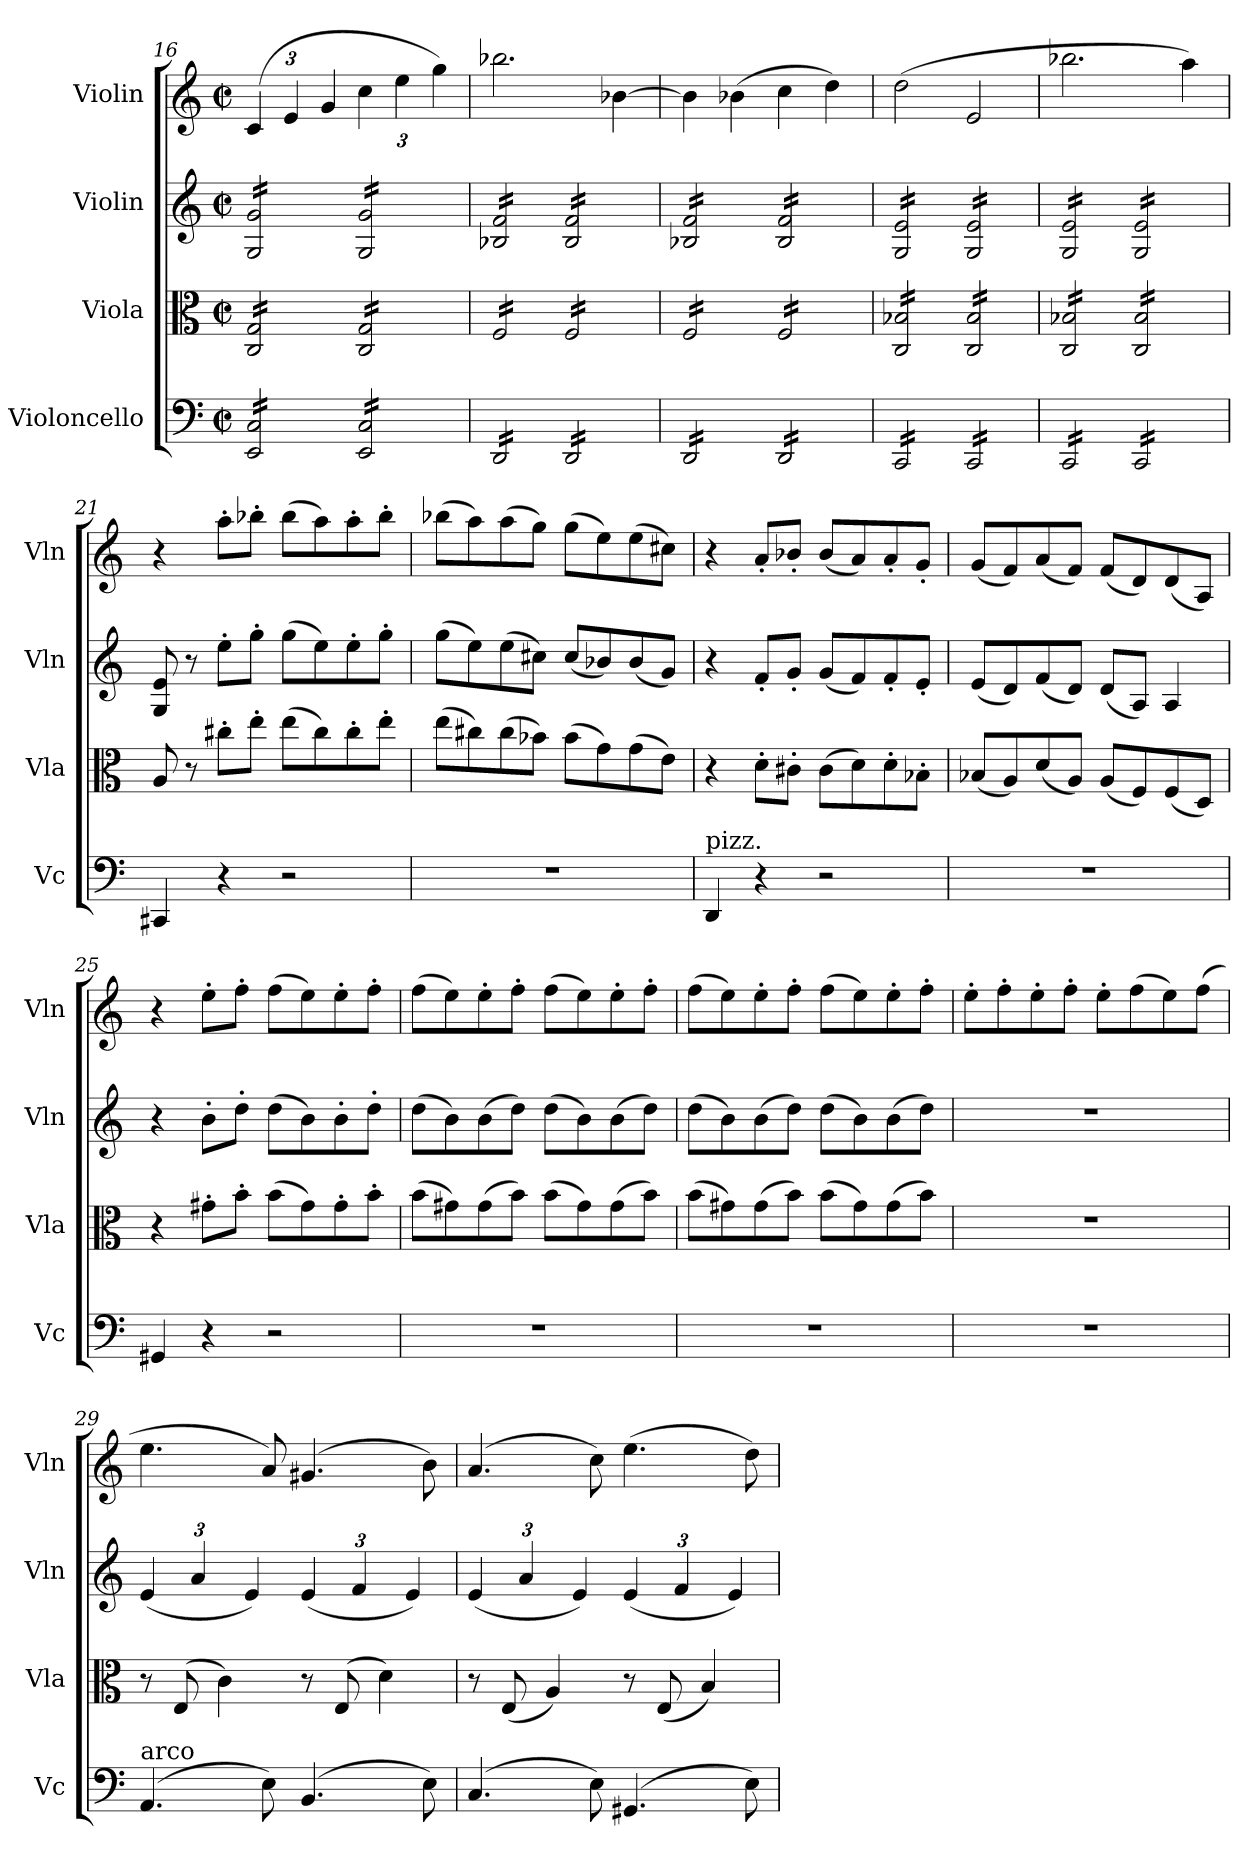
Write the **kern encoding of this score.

**kern	**kern	**kern	**kern
*part4	*part3	*part2	*part1
*staff4	*staff3	*staff2	*staff1
*I"Violoncello	*I"Viola	*I"Violin	*I"Violin
*I'Vc	*I'Vla	*I'Vln	*I'Vln
*clefF4	*clefC3	*clefG2	*clefG2
*k[]	*k[]	*k[]	*k[]
*M2/2	*M2/2	*M2/2	*M2/2
*met(c|)	*met(c|)	*met(c|)	*met(c|)
*	*	*	*Xbrackettup
=16	=16	=16	=16
*tremolo	*	*	*
*	*tremolo	*	*
*	*	*tremolo	*
16EE/ 16C/LL	16C/ 16G/LL	16G/ 16g/LL	(6c/
16EE/ 16C/	16C/ 16G/	16G/ 16g/	.
16EE/ 16C/	16C/ 16G/	16G/ 16g/	.
.	.	.	6e/
16EE/ 16C/	16C/ 16G/	16G/ 16g/	.
16EE/ 16C/	16C/ 16G/	16G/ 16g/	.
16EE/ 16C/	16C/ 16G/	16G/ 16g/	.
.	.	.	6g/
16EE/ 16C/	16C/ 16G/	16G/ 16g/	.
16EE/ 16C/JJ	16C/ 16G/JJ	16G/ 16g/JJ	.
16EE/ 16C/LL	16C/ 16G/LL	16G/ 16g/LL	6cc\
16EE/ 16C/	16C/ 16G/	16G/ 16g/	.
16EE/ 16C/	16C/ 16G/	16G/ 16g/	.
.	.	.	6ee\
16EE/ 16C/	16C/ 16G/	16G/ 16g/	.
16EE/ 16C/	16C/ 16G/	16G/ 16g/	.
16EE/ 16C/	16C/ 16G/	16G/ 16g/	.
.	.	.	6gg\)
16EE/ 16C/	16C/ 16G/	16G/ 16g/	.
16EE/ 16C/JJ	16C/ 16G/JJ	16G/ 16g/JJ	.
=17	=17	=17	=17
16DD/LL	16F/LL	16B-X/ 16f/LL	2.bb-X\
16DD/	16F/	16B-X/ 16f/	.
16DD/	16F/	16B-X/ 16f/	.
16DD/	16F/	16B-X/ 16f/	.
16DD/	16F/	16B-X/ 16f/	.
16DD/	16F/	16B-X/ 16f/	.
16DD/	16F/	16B-X/ 16f/	.
16DD/JJ	16F/JJ	16B-X/ 16f/JJ	.
16DD/LL	16F/LL	16B-/ 16f/LL	.
16DD/	16F/	16B-/ 16f/	.
16DD/	16F/	16B-/ 16f/	.
16DD/	16F/	16B-/ 16f/	.
16DD/	16F/	16B-/ 16f/	[4b-X\
16DD/	16F/	16B-/ 16f/	.
16DD/	16F/	16B-/ 16f/	.
16DD/JJ	16F/JJ	16B-/ 16f/JJ	.
!!LO:LB:g=z
=18	=18	=18	=18
16DD/LL	16F/LL	16B-X/ 16f/LL	4b-\]
16DD/	16F/	16B-X/ 16f/	.
16DD/	16F/	16B-X/ 16f/	.
16DD/	16F/	16B-X/ 16f/	.
16DD/	16F/	16B-X/ 16f/	(4b-X\
16DD/	16F/	16B-X/ 16f/	.
16DD/	16F/	16B-X/ 16f/	.
16DD/JJ	16F/JJ	16B-X/ 16f/JJ	.
16DD/LL	16F/LL	16B-/ 16f/LL	4cc\
16DD/	16F/	16B-/ 16f/	.
16DD/	16F/	16B-/ 16f/	.
16DD/	16F/	16B-/ 16f/	.
16DD/	16F/	16B-/ 16f/	4dd\)
16DD/	16F/	16B-/ 16f/	.
16DD/	16F/	16B-/ 16f/	.
16DD/JJ	16F/JJ	16B-/ 16f/JJ	.
=19	=19	=19	=19
16CC/LL	16C/ 16B-X/LL	16G/ 16e/LL	(2dd\
16CC/	16C/ 16B-X/	16G/ 16e/	.
16CC/	16C/ 16B-X/	16G/ 16e/	.
16CC/	16C/ 16B-X/	16G/ 16e/	.
16CC/	16C/ 16B-X/	16G/ 16e/	.
16CC/	16C/ 16B-X/	16G/ 16e/	.
16CC/	16C/ 16B-X/	16G/ 16e/	.
16CC/JJ	16C/ 16B-X/JJ	16G/ 16e/JJ	.
16CC/LL	16C/ 16B-/LL	16G/ 16e/LL	2e/
16CC/	16C/ 16B-/	16G/ 16e/	.
16CC/	16C/ 16B-/	16G/ 16e/	.
16CC/	16C/ 16B-/	16G/ 16e/	.
16CC/	16C/ 16B-/	16G/ 16e/	.
16CC/	16C/ 16B-/	16G/ 16e/	.
16CC/	16C/ 16B-/	16G/ 16e/	.
16CC/JJ	16C/ 16B-/JJ	16G/ 16e/JJ	.
=20	=20	=20	=20
16CC/LL	16C/ 16B-X/LL	16G/ 16e/LL	2.bb-X\
16CC/	16C/ 16B-X/	16G/ 16e/	.
16CC/	16C/ 16B-X/	16G/ 16e/	.
16CC/	16C/ 16B-X/	16G/ 16e/	.
16CC/	16C/ 16B-X/	16G/ 16e/	.
16CC/	16C/ 16B-X/	16G/ 16e/	.
16CC/	16C/ 16B-X/	16G/ 16e/	.
16CC/JJ	16C/ 16B-X/JJ	16G/ 16e/JJ	.
16CC/LL	16C/ 16B-/LL	16G/ 16e/LL	.
16CC/	16C/ 16B-/	16G/ 16e/	.
16CC/	16C/ 16B-/	16G/ 16e/	.
16CC/	16C/ 16B-/	16G/ 16e/	.
16CC/	16C/ 16B-/	16G/ 16e/	4aa\)
16CC/	16C/ 16B-/	16G/ 16e/	.
16CC/	16C/ 16B-/	16G/ 16e/	.
16CC/JJ	16C/ 16B-/JJ	16G/ 16e/JJ	.
*	*	*Xtremolo	*
*	*Xtremolo	*	*
*Xtremolo	*	*	*
=21	=21	=21	=21
4CC#X/	8A/	8G/ 8e/	4r
.	8r	8r	.
4r	8cc#X'\L	8ee'\L	8aa'\L
.	8ee'\J	8gg'\J	8bb-X'\J
2r	(8ee\L	(8gg\L	(8bb-\L
.	8cc#\)	8ee\)	8aa\)
.	8cc#'\	8ee'\	8aa'\
.	8ee'\J	8gg'\J	8bb-'\J
=22	=22	=22	=22
1r	(8ee\L	(8gg\L	(8bb-X\L
.	8cc#X\)	8ee\)	8aa\)
.	(8cc#\	(8ee\	(8aa\
.	8b-X\J)	8cc#X\J)	8gg\J)
.	(8b-\L	(8cc#/L	(8gg\L
.	8g\)	8b-X/)	8ee\)
.	(8g\	(8b-/	(8ee\
.	8e\J)	8g/J)	8cc#X\J)
=23	=23	=23	=23
!LO:TX:a:t=pizz.	!	!	!
4DD/	4r	4r	4r
4r	8d'\L	8f'/L	8a'/L
.	8c#X'\J	8g'/J	8b-X'/J
2r	(8c#\L	(8g/L	(8b-/L
.	8d\)	8f/)	8a/)
.	8d'\	8f'/	8a'/
.	8B-X'\J	8e'/J	8g'/J
=24	=24	=24	=24
1r	(8B-X/L	(8e/L	(8g/L
.	8A/)	8d/)	8f/)
.	(8d/	(8f/	(8a/
.	8A/J)	8d/J)	8f/J)
.	(8A/L	(8d/L	(8f/L
.	8F/)	8A/J)	8d/)
.	(8F/	4A/	(8d/
.	8D/J)	.	8A/J)
=25	=25	=25	=25
4GG#X/	4r	4r	4r
4r	8g#X'\L	8b'\L	8ee'\L
.	8b'\J	8dd'\J	8ff'\J
2r	(8b\L	(8dd\L	(8ff\L
.	8g#\)	8b\)	8ee\)
.	8g#'\	8b'\	8ee'\
.	8b'\J	8dd'\J	8ff'\J
!!LO:LB:g=z
=26	=26	=26	=26
1r	(8b\L	(8dd\L	(8ff\L
.	8g#X\)	8b\)	8ee\)
.	(8g#\	(8b\	8ee'\
.	8b\J)	8dd\J)	8ff'\J
.	(8b\L	(8dd\L	(8ff\L
.	8g#\)	8b\)	8ee\)
.	(8g#\	(8b\	8ee'\
.	8b\J)	8dd\J)	8ff'\J
=27	=27	=27	=27
1r	(8b\L	(8dd\L	(8ff\L
.	8g#X\)	8b\)	8ee\)
.	(8g#\	(8b\	8ee'\
.	8b\J)	8dd\J)	8ff'\J
.	(8b\L	(8dd\L	(8ff\L
.	8g#\)	8b\)	8ee\)
.	(8g#\	(8b\	8ee'\
.	8b\J)	8dd\J)	8ff'\J
=28	=28	=28	=28
1r	1r	1r	8ee'\L
.	.	.	8ff'\
.	.	.	8ee'\
.	.	.	8ff'\J
.	.	.	8ee'\L
.	.	.	(8ff\
.	.	.	8ee\)
.	.	.	(8ff\J
=29	=29	=29	=29
*	*	*Xbrackettup	*
!LO:TX:a:t=arco	!	!	!
(4.AA/	8r	(6e/	4.ee\
.	(8E/	.	.
.	.	6a/	.
.	4c\)	.	.
.	.	6e/)	.
8E\)	.	.	8a/)
(4.BB/	8r	(6e/	(4.g#X/
.	(8E/	.	.
.	.	6f/	.
.	4d\)	.	.
.	.	6e/)	.
8E\)	.	.	8b\)
=30	=30	=30	=30
(4.C/	8r	(6e/	(4.a/
.	(8E/	.	.
.	.	6a/	.
.	4A/)	.	.
.	.	6e/)	.
8E\)	.	.	8cc\)
(4.GG#X/	8r	(6e/	(4.ee\
.	(8E/	.	.
.	.	6f/	.
.	4B/)	.	.
.	.	6e/)	.
8E\)	.	.	8dd\)
=	=	=	=
*-	*-	*-	*-
